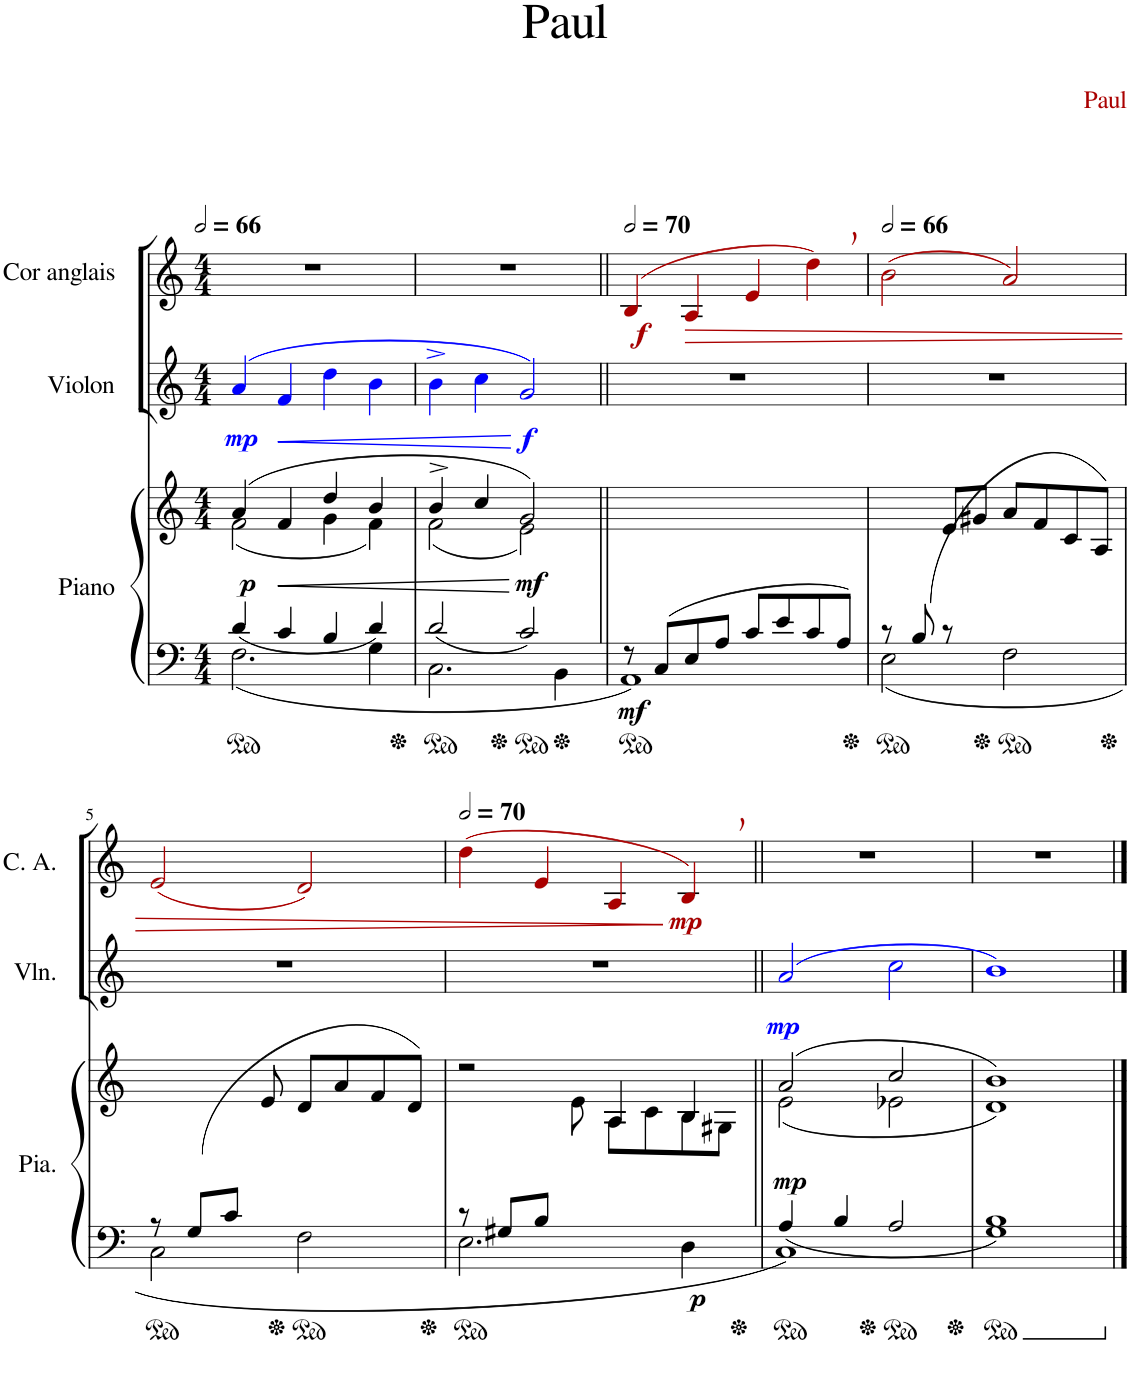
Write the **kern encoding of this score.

**kern	**kern	**dynam	**kern	**dynam	**kern	**dynam
*part3	*part3	*part3	*part2	*part2	*part1	*part1
*staff4	*staff3	*staff3/4	*staff2	*staff2	*staff1	*staff1
*I"Piano	*	*	*I"Violon	*	*I"Cor anglais	*
*I'Pia.	*	*	*I'Vln.	*	*I'C. A.	*
*clefF4	*clefG2	*	*clefG2	*	*clefG2	*
*	*	*	*	*	*ITrd4c7	*
*k[]	*k[]	*	*k[]	*	*k[]	*
*M4/4	*M4/4	*	*M4/4	*	*M4/4	*
*MM132	*MM132	*	*MM132	*	*MM132	*
=1	=1	=1	=1	=1	=1	=1
*^	*^	*	*	*	*	*
*	*^	*	*	*	*	*	*	*
*	*	*^	*	*	*	*	*	*	*
!	!	!	!	!	!	!LO:DY:b	!	!LO:DY:b	!	!
1ryy	2ryy	4d/	2.F\	(4a/	(2f\	p	(4ai/	mp	1r	.
!	!	!	!	!	!	!LO:HP:b	!	!LO:HP:b	!	!
.	.	4c/	.	4f/	.	<	4fi/	<	.	.
.	4B/	4ryy	.	4dd/	4g\	.	4ddi\	.	.	.
.	4ryy	4d/	4G\	4b/	4f\)	.	4bi\	.	.	.
*	*	*v	*v	*	*	*	*	*	*	*
=2	=2	=2	=2	=2	=2	=2	=2	=2	=2
2ryy	2d/	2.C\	4b^/	(2f\	.	4b^i\	.	1r	.
.	.	.	4cc/	.	.	4cci\	.	.	.
!	!	!	!	!	!LO:DY:n=1:b	!	!LO:DY:n=1:b	!	!
4ryy	2c/	.	2g/)	2e\)	[ mf	2gi/)	[ f	.	.
4ryy	.	4BB\	.	.	.	.	.	.	.
*v	*v	*v	*	*	*	*	*	*	*
*	*v	*v	*	*	*	*	*
=3||	=3||	=3||	=3||	=3||	=3||	=3||
*	*	*	*	*	*MM140	*
*^	*	*	*	*	*	*
*	*^	*	*	*	*	*	*
!	!	!	!	!LO:DY:b=2	!	!	!	!LO:DY:b
*	*v	*v	*	*	*	*	*	*
8r	1AA	1ryy	mf	1r	.	(4Bj/	f
8C/L	.	.	.	.	.	.	.
!	!	!	!	!	!	!	!LO:HP:b
8E/	.	.	.	.	.	4Aj/	>
8A/J	.	.	.	.	.	.	.
8c/L	.	.	.	.	.	4ej/	.
8e/	.	.	.	.	.	.	.
8c/	.	.	.	.	.	4dd,j\)	.
8A/J	.	.	.	.	.	.	.
=4	=4	=4	=4	=4	=4	=4	=4
*	*	*	*	*	*	*MM132	*
8r	2E\	8ryy	.	1r	.	(2bj\	.
8B/	.	8ryy	.	.	.	.	.
8r	.	8e/L	.	.	.	.	.
8ryy	.	8g#X/J	.	.	.	.	.
2ryy	2F\	8a/L	.	.	.	2aj/)	.
.	.	8f/	.	.	.	.	.
.	.	8c/	.	.	.	.	.
.	.	(8A/J	.	.	.	.	.
!!LO:LB:g=z
=5	=5	=5	=5	=5	=5	=5	=5
8r	2C\	4ryy	.	1r	.	(2ej/	.
(8G/L	.	.	.	.	.	.	.
8c/J	.	8ryy	.	.	.	.	.
8ryy	.	8e/	.	.	.	.	.
2ryy	2F\	8d/L	.	.	.	2dj/)	.
.	.	8a/	.	.	.	.	.
.	.	8f/	.	.	.	.	.
.	.	(8d/J	.	.	.	.	.
*v	*v	*	*	*	*	*	*
=6	=6	=6	=6	=6	=6	=6
*	*	*	*	*	*MM140	*
*^	*^	*	*	*	*	*
*	*^	*	*	*	*	*	*	*
1ryy	8r	2.E\	2r	4.ryy	.	1r	.	(4ddj\	.
.	8G#X/L	.	.	.	.	.	.	.	.
.	8B/J	.	.	.	.	.	.	4ej/	.
.	8ryy	.	.	8e\	.	.	.	.	.
.	8ryy	.	4A/	8A\L	.	.	.	4Aj/	.
.	4ryy	.	.	8c\	.	.	.	.	.
!	!	!	!	!	!LO:DY:b=2	!	!	!	!LO:DY:n=1:b
.	.	4D\	4B/	8B\	p	.	.	4B,j/)	] mp
.	8ryy	.	.	8G#X\J	.	.	.	.	.
=7||	=7||	=7||	=7||	=7||	=7||	=7||	=7||	=7||	=7||
!	!	!	!	!	!LO:DY:b	!	!LO:DY:b	!	!
1ryy	4A/	1C	2a/	(2e\	mp	(2ai/	mp	1r	.
.	4B/	.	.	.	.	.	.	.	.
.	2A/	.	2cc/	2e-X\	.	2cci\	.	.	.
*	*v	*v	*	*	*	*	*	*	*
=8	=8	=8	=8	=8	=8	=8	=8	=8
1ryy	1G 1B	1b)	1d)	.	1bi)	.	1r	.
*v	*v	*	*	*	*	*	*	*
*	*v	*v	*	*	*	*	*
==	==	==	==	==	==	==
*-	*-	*-	*-	*-	*-	*-
